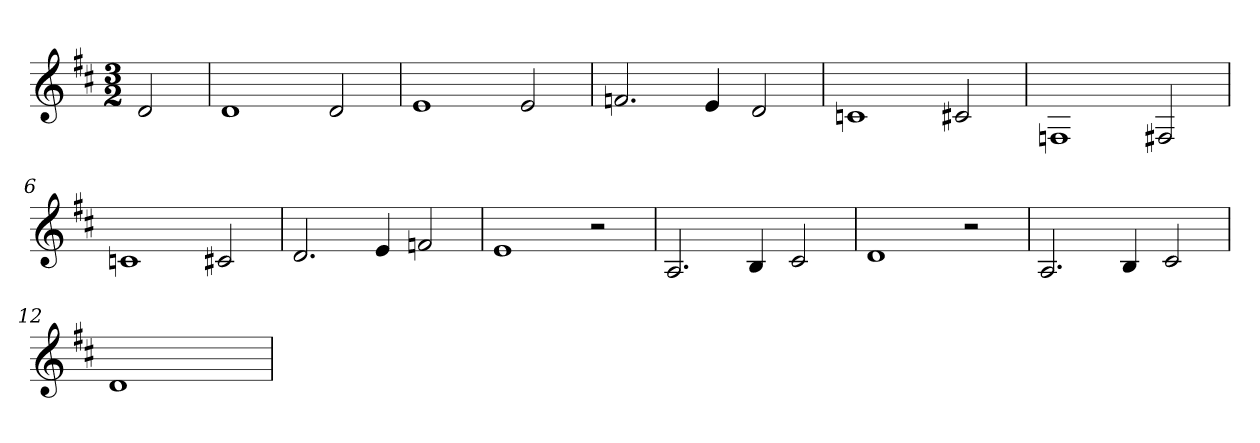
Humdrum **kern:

**kern
*part1
*staff1
*clefG2
*k[f#c#]
*D:
*M3/2
=
2d
=1
1d
2d
=2
1e
2e
=3
2.fn
4e
2d
=4
1cn
2c#
=5
1Fn
2F#
=6
1cn
2c#
=7
2.d
4e
2fn
=8
1e
2r
=9
2.A
4B
2c#
=10
1d
2r
=11
2.A
4B
2c#
=12
1d
2ryy
=
*-
